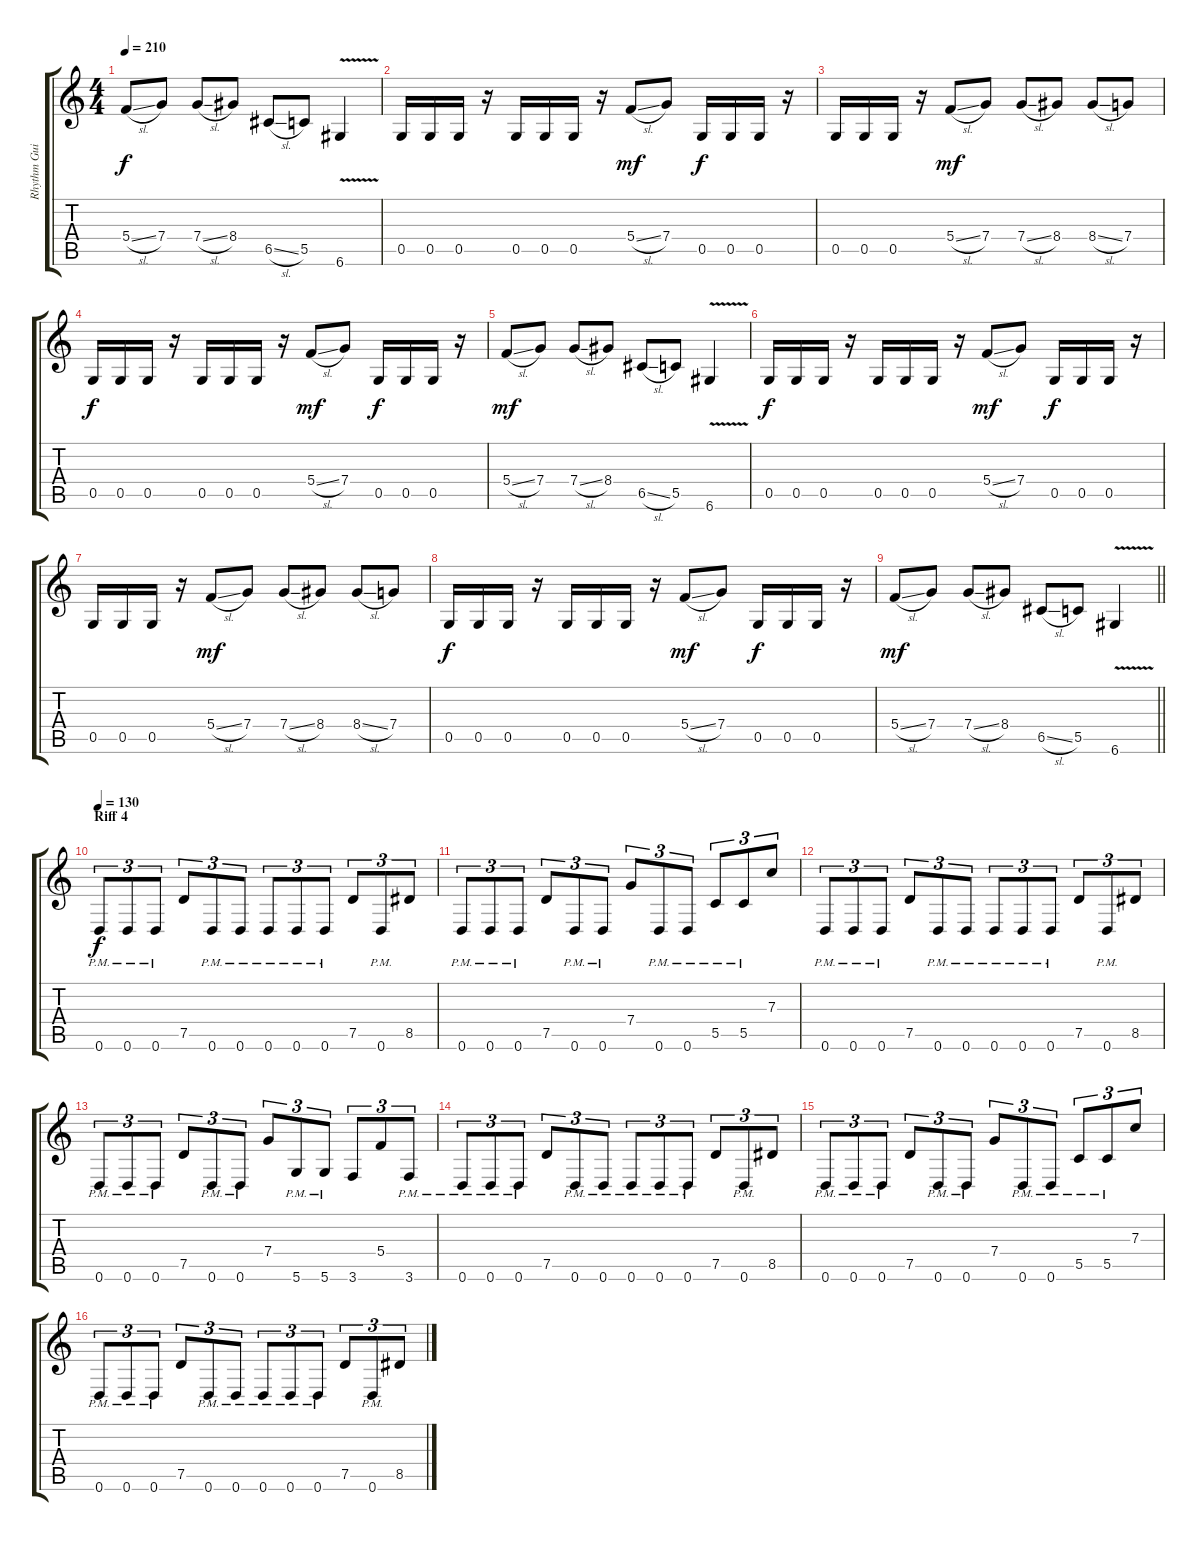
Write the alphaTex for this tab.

\track ("Rhythm Guitar (Chuck Schuldiner)" "Rhythm Gui") {instrument distortionguitar}
\staff {score tabs}
\tuning (D4 A3 F3 C3 G2 D2) {hide}
\ts (4 4)
\tempo 210
\clef g2
\ks c
5.4{sl}.8{dy f} 7.4.8 7.4{sl}.8 8.4.8 6.5{sl}.8 5.5.8 6.6{v}.4 |
0.5.16 0.5.16 0.5.16 r.16 0.5.16 0.5.16 0.5.16 r.16 5.4{sl}.8{dy mf} 7.4.8 0.5.16{dy f} 0.5.16 0.5.16 r.16 |
0.5.16 0.5.16 0.5.16 r.16 5.4{sl}.8{dy mf} 7.4.8 7.4{sl}.8 8.4.8 8.4{sl}.8 7.4.8 |
0.5.16{dy f} 0.5.16 0.5.16 r.16 0.5.16 0.5.16 0.5.16 r.16 5.4{sl}.8{dy mf} 7.4.8 0.5.16{dy f} 0.5.16 0.5.16 r.16 |
5.4{sl}.8{dy mf} 7.4.8 7.4{sl}.8 8.4.8 6.5{sl}.8 5.5.8 6.6{v}.4 |
0.5.16{dy f} 0.5.16 0.5.16 r.16 0.5.16 0.5.16 0.5.16 r.16 5.4{sl}.8{dy mf} 7.4.8 0.5.16{dy f} 0.5.16 0.5.16 r.16 |
0.5.16 0.5.16 0.5.16 r.16 5.4{sl}.8{dy mf} 7.4.8 7.4{sl}.8 8.4.8 8.4{sl}.8 7.4.8 |
0.5.16{dy f} 0.5.16 0.5.16 r.16 0.5.16 0.5.16 0.5.16 r.16 5.4{sl}.8{dy mf} 7.4.8 0.5.16{dy f} 0.5.16 0.5.16 r.16 |
\barLineRight lightlight
5.4{sl}.8{dy mf} 7.4.8 7.4{sl}.8 8.4.8 6.5{sl}.8 5.5.8 6.6{v}.4 |
\section ("" "Riff 4")
\tempo 130
0.6{pm}.8{tu (3 2) dy f} 0.6{pm}.8{tu (3 2)} 0.6{pm}.8{tu (3 2)} 7.5.8{tu (3 2)} 0.6{pm}.8{tu (3 2)} 0.6{pm}.8{tu (3 2)} 0.6{pm}.8{tu (3 2)} 0.6{pm}.8{tu (3 2)} 0.6{pm}.8{tu (3 2)} 7.5.8{tu (3 2)} 0.6{pm}.8{tu (3 2)} 8.5.8{tu (3 2)} |
0.6{pm}.8{tu (3 2)} 0.6{pm}.8{tu (3 2)} 0.6{pm}.8{tu (3 2)} 7.5.8{tu (3 2)} 0.6{pm}.8{tu (3 2)} 0.6{pm}.8{tu (3 2)} 7.4.8{tu (3 2)} 0.6{pm}.8{tu (3 2)} 0.6{pm}.8{tu (3 2)} 5.5{pm}.8{tu (3 2)} 5.5{pm}.8{tu (3 2)} 7.3.8{tu (3 2)} |
0.6{pm}.8{tu (3 2)} 0.6{pm}.8{tu (3 2)} 0.6{pm}.8{tu (3 2)} 7.5.8{tu (3 2)} 0.6{pm}.8{tu (3 2)} 0.6{pm}.8{tu (3 2)} 0.6{pm}.8{tu (3 2)} 0.6{pm}.8{tu (3 2)} 0.6{pm}.8{tu (3 2)} 7.5.8{tu (3 2)} 0.6{pm}.8{tu (3 2)} 8.5.8{tu (3 2)} |
0.6{pm}.8{tu (3 2)} 0.6{pm}.8{tu (3 2)} 0.6{pm}.8{tu (3 2)} 7.5.8{tu (3 2)} 0.6{pm}.8{tu (3 2)} 0.6{pm}.8{tu (3 2)} 7.4.8{tu (3 2)} 5.6{pm}.8{tu (3 2)} 5.6{pm}.8{tu (3 2)} 3.6.8{tu (3 2)} 5.4.8{tu (3 2)} 3.6{pm}.8{tu (3 2)} |
0.6{pm}.8{tu (3 2)} 0.6{pm}.8{tu (3 2)} 0.6{pm}.8{tu (3 2)} 7.5.8{tu (3 2)} 0.6{pm}.8{tu (3 2)} 0.6{pm}.8{tu (3 2)} 0.6{pm}.8{tu (3 2)} 0.6{pm}.8{tu (3 2)} 0.6{pm}.8{tu (3 2)} 7.5.8{tu (3 2)} 0.6{pm}.8{tu (3 2)} 8.5.8{tu (3 2)} |
0.6{pm}.8{tu (3 2)} 0.6{pm}.8{tu (3 2)} 0.6{pm}.8{tu (3 2)} 7.5.8{tu (3 2)} 0.6{pm}.8{tu (3 2)} 0.6{pm}.8{tu (3 2)} 7.4.8{tu (3 2)} 0.6{pm}.8{tu (3 2)} 0.6{pm}.8{tu (3 2)} 5.5{pm}.8{tu (3 2)} 5.5{pm}.8{tu (3 2)} 7.3.8{tu (3 2)} |
0.6{pm}.8{tu (3 2)} 0.6{pm}.8{tu (3 2)} 0.6{pm}.8{tu (3 2)} 7.5.8{tu (3 2)} 0.6{pm}.8{tu (3 2)} 0.6{pm}.8{tu (3 2)} 0.6{pm}.8{tu (3 2)} 0.6{pm}.8{tu (3 2)} 0.6{pm}.8{tu (3 2)} 7.5.8{tu (3 2)} 0.6{pm}.8{tu (3 2)} 8.5.8{tu (3 2)}
